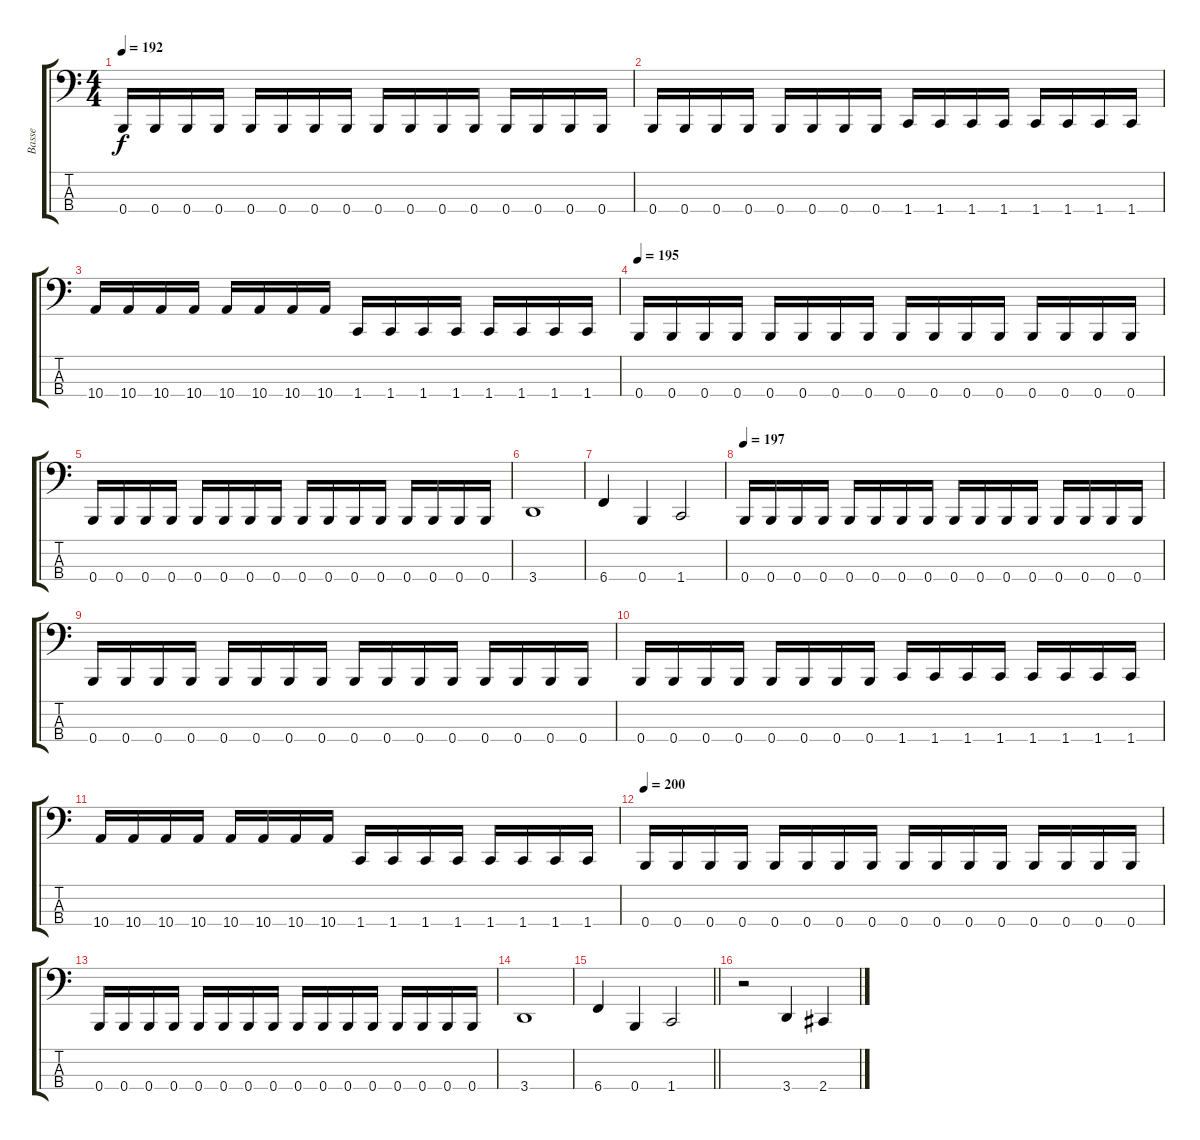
\track ("Basse" "Basse") {instrument electricbassfinger}
\staff {score tabs}
\tuning (D2 A1 E1 B0) {hide}
\ts (4 4)
\tempo 192
\clef f4
\ks c
0.4.16{dy f} 0.4.16 0.4.16 0.4.16 0.4.16 0.4.16 0.4.16 0.4.16 0.4.16 0.4.16 0.4.16 0.4.16 0.4.16 0.4.16 0.4.16 0.4.16 |
0.4.16 0.4.16 0.4.16 0.4.16 0.4.16 0.4.16 0.4.16 0.4.16 1.4.16 1.4.16 1.4.16 1.4.16 1.4.16 1.4.16 1.4.16 1.4.16 |
10.4.16 10.4.16 10.4.16 10.4.16 10.4.16 10.4.16 10.4.16 10.4.16 1.4.16 1.4.16 1.4.16 1.4.16 1.4.16 1.4.16 1.4.16 1.4.16 |
\tempo 195
0.4.16 0.4.16 0.4.16 0.4.16 0.4.16 0.4.16 0.4.16 0.4.16 0.4.16 0.4.16 0.4.16 0.4.16 0.4.16 0.4.16 0.4.16 0.4.16 |
0.4.16 0.4.16 0.4.16 0.4.16 0.4.16 0.4.16 0.4.16 0.4.16 0.4.16 0.4.16 0.4.16 0.4.16 0.4.16 0.4.16 0.4.16 0.4.16 |
3.4.1 |
6.4.4 0.4.4 1.4.2 |
\tempo 197
0.4.16 0.4.16 0.4.16 0.4.16 0.4.16 0.4.16 0.4.16 0.4.16 0.4.16 0.4.16 0.4.16 0.4.16 0.4.16 0.4.16 0.4.16 0.4.16 |
0.4.16 0.4.16 0.4.16 0.4.16 0.4.16 0.4.16 0.4.16 0.4.16 0.4.16 0.4.16 0.4.16 0.4.16 0.4.16 0.4.16 0.4.16 0.4.16 |
0.4.16 0.4.16 0.4.16 0.4.16 0.4.16 0.4.16 0.4.16 0.4.16 1.4.16 1.4.16 1.4.16 1.4.16 1.4.16 1.4.16 1.4.16 1.4.16 |
10.4.16 10.4.16 10.4.16 10.4.16 10.4.16 10.4.16 10.4.16 10.4.16 1.4.16 1.4.16 1.4.16 1.4.16 1.4.16 1.4.16 1.4.16 1.4.16 |
\tempo 200
0.4.16 0.4.16 0.4.16 0.4.16 0.4.16 0.4.16 0.4.16 0.4.16 0.4.16 0.4.16 0.4.16 0.4.16 0.4.16 0.4.16 0.4.16 0.4.16 |
0.4.16 0.4.16 0.4.16 0.4.16 0.4.16 0.4.16 0.4.16 0.4.16 0.4.16 0.4.16 0.4.16 0.4.16 0.4.16 0.4.16 0.4.16 0.4.16 |
3.4.1 |
\barLineRight lightlight
6.4.4 0.4.4 1.4.2 |
r.2 3.4.4 2.4.4
